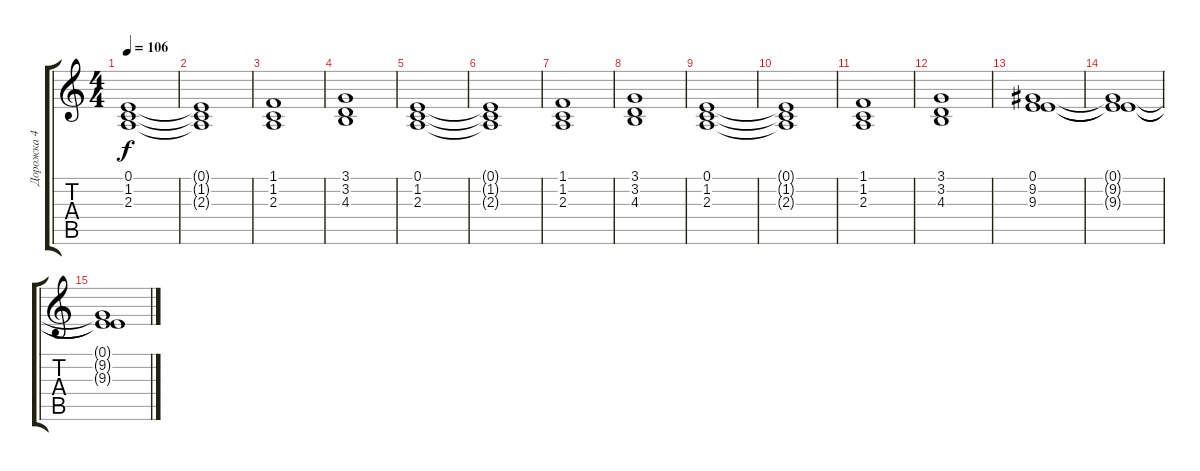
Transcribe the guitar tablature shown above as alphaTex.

\track ("Дорожка 4" "Дорожка 4") {instrument lead2sawtooth}
\staff {score tabs}
\tuning (E4 B3 G3 D3 A2 E2) {hide}
\ts (4 4)
\tempo 106
\clef g2
\ks c
(0.1 1.2 2.3).1{dy f} |
(0.1{t} 1.2{t} 2.3{t}).1 |
(1.1 1.2 2.3).1 |
(3.1 3.2 4.3).1 |
(0.1 1.2 2.3).1 |
(0.1{t} 1.2{t} 2.3{t}).1 |
(1.1 1.2 2.3).1 |
(3.1 3.2 4.3).1 |
(0.1 1.2 2.3).1 |
(0.1{t} 1.2{t} 2.3{t}).1 |
(1.1 1.2 2.3).1 |
(3.1 3.2 4.3).1 |
(0.1 9.2 9.3).1 |
(0.1{t} 9.2{t} 9.3{t}).1 |
(0.1{t} 9.2{t} 9.3{t}).1
